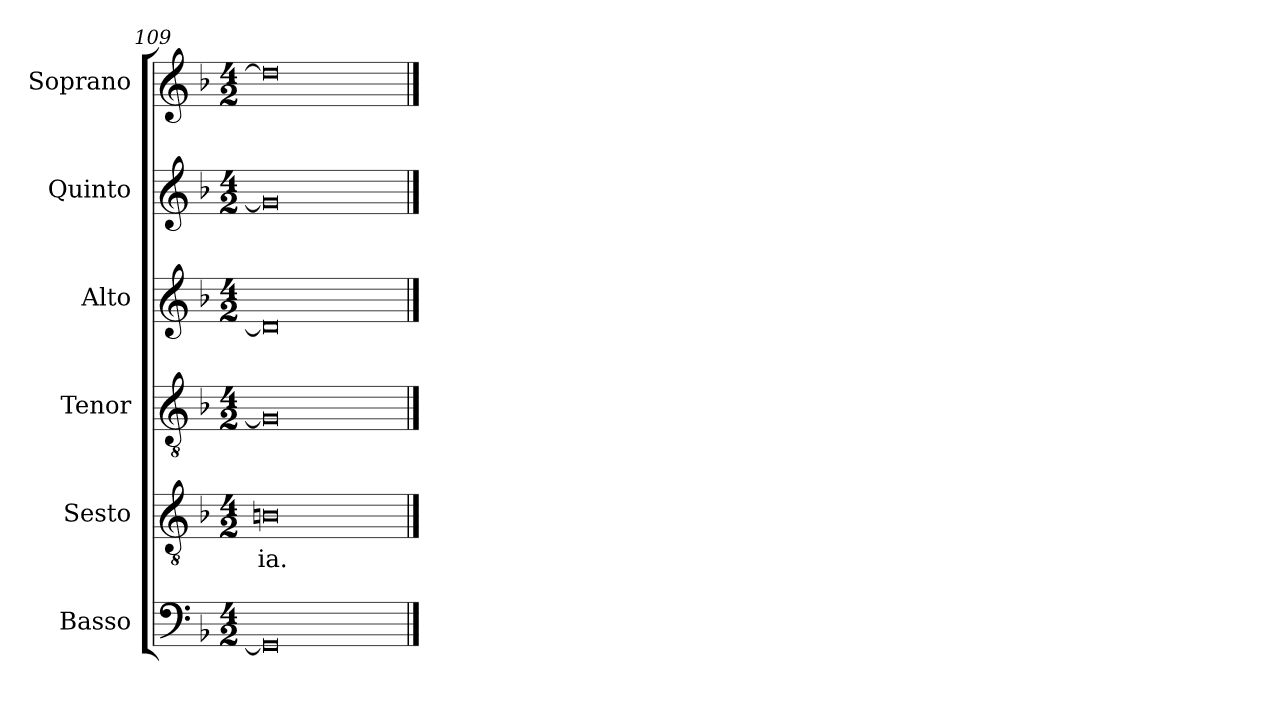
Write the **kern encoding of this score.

**kern	**kern	**text	**kern	**kern	**kern	**kern
*part6	*part5	*part5	*part4	*part3	*part2	*part1
*staff6	*staff5	*staff5	*staff4	*staff3	*staff2	*staff1
*I"Basso	*I"Sesto	*	*I"Tenor	*I"Alto	*I"Quinto	*I"Soprano
*I'B.	*I'Ss.	*	*I'T.	*I'A.	*I'Q.	*I'S.
*clefF4	*clefGv2	*	*clefGv2	*clefG2	*clefG2	*clefG2
*	*ITrd7c12	*	*ITrd7c12	*	*	*
*k[b-]	*k[b-]	*	*k[b-]	*k[b-]	*k[b-]	*k[b-]
*F:	*F:	*	*F:	*F:	*F:	*F:
*M4/2	*M4/2	*	*M4/2	*M4/2	*M4/2	*M4/2
=109	=109	=109	=109	=109	=109	=109
!	!	!LO:LY:b:color=#000000	!	!	!	!
0GGi]	0BBni	-ia.	0GGi]	0di]	0gi]	0ddi]
==	==	==	==	==	==	==
*-	*-	*-	*-	*-	*-	*-
